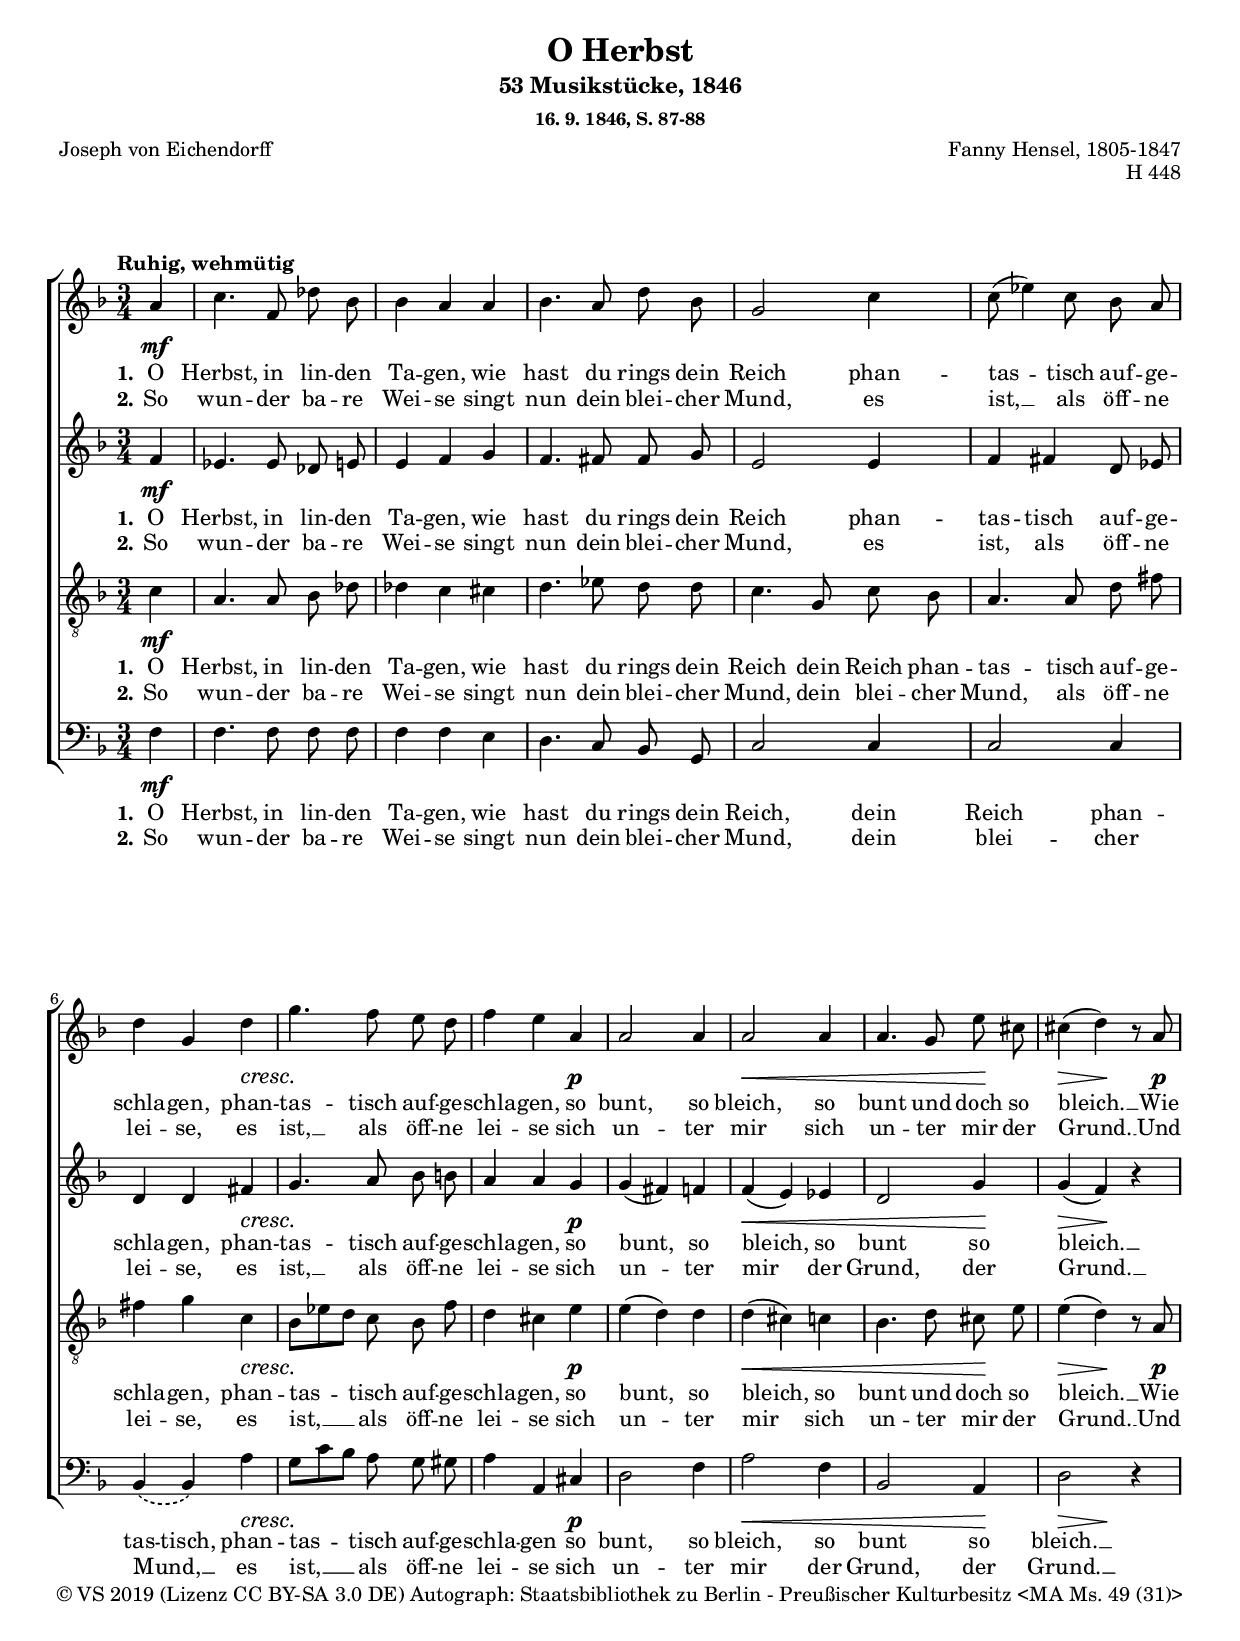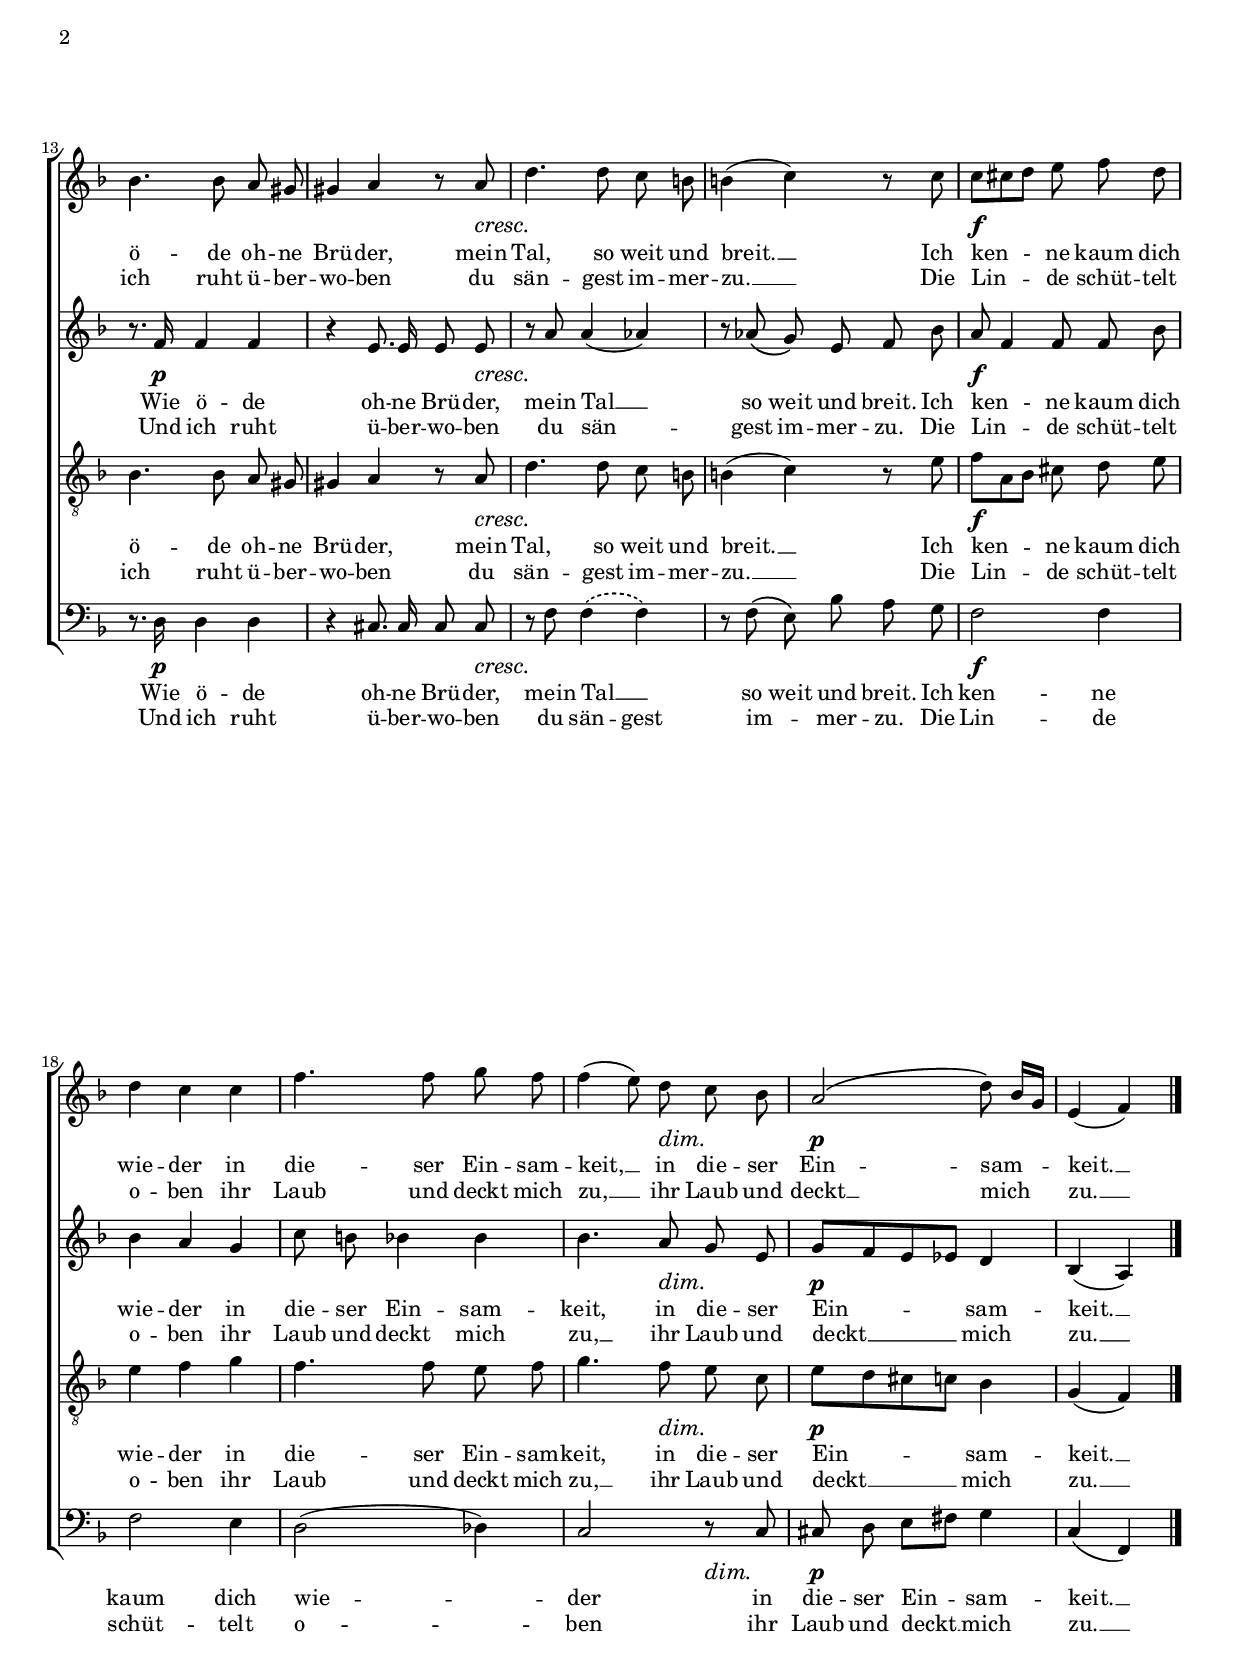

\version "2.18.2"
% automatically converted by musicxml2ly from O_Herbst.musicxml

%% additional definitions required by the score:
\language "deutsch"

#(set-global-staff-size 17.5)

\paper {
	#(set-paper-size "a4")
%	indent = 0
%	ragged-bottom = ##t
	ragged-last-bottom = ##f
%	markup-system-spacing #'basic-distance = #5
%	system-system-spacing #'basic-distance = #5
	top-markup-spacing #'basic-distance = #10
	top-system-spacing #'basic-distance = #10
%	system-system-spacing #'minimum-distance = #5
%	annotate-spacing = ##t	% Darstellung änderbarer Abstände
}

\header {
    encodingsoftware = "MuseScore 3.2.3"
    encodingdate = "2019-09-27"
    composer = "Fanny Hensel, 1805-1847"
    title = "O Herbst"
    subtitle = "53 Musikstücke, 1846"
    subsubtitle = "16. 9. 1846, S. 87-88"
    opus = "H 448"
    poet = "Joseph von Eichendorff"
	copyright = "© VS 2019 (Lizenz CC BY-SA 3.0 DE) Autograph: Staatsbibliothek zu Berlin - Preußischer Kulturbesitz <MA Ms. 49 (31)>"
	% Voreingestellte LilyPond-Tagline entfernen
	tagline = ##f
}

\layout {
    \context { \Score
        skipBars = ##t
    }
}

SopranoVoice =  \relative a' {
    \clef "treble" \key f \major \time 3/4
    \partial 4 \tempo "Ruhig, wehmütig"
	\autoBeamOff
    \override DynamicLineSpanner.staff-padding = #3
    \override DynamicTextSpanner.style = #'none
    a4 \mf | % 1
    c4. f,8 des'8 b8 | % 2
    b4 a4 a4 | % 3
    b4. a8 d8 b8 | % 4
    g2 c4 | % 5
    c8 ( es4 ) c8 b8 a8 | % 6
	\crescTextCresc
    d4 g,4  d'4\< | % 7
    g4. f8 e8 d8  | % 8
    f4 e4 a,4 \! \p | % 9
	\crescHairpin
    a2 a4 | \barNumberCheck #10
    a2 \<  a4 | % 11
    a4. g8 e'8 \! cis8 | % 12
    cis4 \> ( d4 \! ) r8 a8 \p | % 13
    b4. b8 a8 gis8 | % 14
	\crescTextCresc
    gis4 a4 r8 a8 \< | % 15
    d4. d8 c8 h8 | % 16
    h4 ( c4 ) r8 c8 | % 17
    c8 \f [ cis8 d8 ] e8 f8 d8 | % 18
    d4 c4 c4 | % 19
    f4. f8 g8 f8 | \barNumberCheck #20
    \dimTextDim
    f4 ( e8 )  d8 \> c8 b8 | % 21
    a2 \p \( d8 \) b16 [ g16 ] | % 22
    e4 ( f4 ) \bar "|."
}

LyricsSopranoOne = \lyricmode {
	\set stanza = #"1."
	O Herbst, in lin -- den Ta -- gen,
	wie hast du rings dein Reich
	phan -- tas -- tisch auf -- ge -- schla -- gen,
	phan -- tas -- tisch auf -- ge -- schla -- gen,
	so bunt, so bleich, so bunt und doch so bleich. __
	Wie ö -- de oh -- ne Brü -- der,
	mein Tal, so weit und breit. __
	Ich ken --  ne kaum dich wie -- der
	in die -- ser Ein -- sam -- keit, __
	in die -- ser Ein -- sam -- _ keit. __
}

LyricsSopranoTwo = \lyricmode {
	\set stanza = #"2."
	So wun -- der ba -- re Wei -- se
	singt nun dein blei -- cher Mund,
	es ist, __ als öff -- ne lei -- se, es ist, __ als öff -- ne lei -- se
	sich un -- ter mir sich un -- ter mir der Grund. __
	Und ich ruht ü -- ber -- wo -- ben
	du sän -- gest im -- mer -- zu. __
	Die Lin -- de schüt -- telt o -- ben
	ihr Laub und deckt mich zu, __
	ihr Laub und deckt __ mich _ zu. __
}

AltoVoice =  \relative f' {
    \clef "treble" \key f \major \time 3/4
	\autoBeamOff
    \override DynamicLineSpanner.staff-padding = #3
    \override DynamicTextSpanner.style = #'none
    \partial 4 f4 \mf | % 1
    es4. es8 des8 e8 | % 2
    e4 f4 g4 | % 3
    f4. fis8 fis8 g8 | % 4
    e2 e4 | % 5
    f4 fis4 d8 es8 | % 6
	\crescTextCresc
    d4 d4  fis4 \< | % 7
    g4. a8 b8 h8 | % 8
    a4 a4 g4  \! \p | % 9
    g4 ( fis4 ) f4 | \barNumberCheck #10
    \crescHairpin
    f4 \< ( e4 )  es4 | % 11
    d2 g4 \! | % 12
    g4 \> ( f4 \! ) r4 | % 13
    r8. f16 \p f4 f4 | % 14
	\crescTextCresc
    r4 e8. e16 e8 e8 \< | % 15
    r8 a8 a4 ( as4 ) | % 16
    r8 as8 \( g8 \) e8 f8  b8 | % 17
    a8 \f f4 f8 f8 b8 | % 18
    b4 a4 g4 | % 19
    c8 h8 b4 b4 | \barNumberCheck #20
    \dimTextDim
    b4.  a8 \> g8 e8 | % 21
    g8 \p [ f8 e8 es8 ] d4 | % 22
    b4 ( a4 ) \bar "|."
}

LyricsAltoOne = \lyricmode {
	\set stanza = #"1."
	O Herbst, in lin -- den Ta -- gen,
	wie hast du rings dein Reich
	phan -- tas -- tisch auf -- ge -- schla -- gen,
	phan -- tas -- tisch auf -- ge -- schla -- gen,
	so bunt, so bleich, so bunt so bleich. __
	Wie ö -- de oh -- ne Brü -- der,
	mein Tal __ so weit und breit.
	Ich ken -- _  ne kaum dich wie -- der
	in die -- ser Ein -- sam -- keit,
	in die -- ser Ein -- sam -- keit. __
}

LyricsAltoTwo = \lyricmode {
	\set stanza = #"2."
	So wun -- der ba -- re Wei -- se
	singt nun dein blei -- cher Mund,
	es ist, als öff -- ne lei -- se, es ist, __ als öff -- ne lei -- se
	sich un -- ter mir der Grund, der Grund. __
	Und ich ruht ü -- ber -- wo -- ben
	du sän -- gest im -- mer -- zu.
	Die Lin -- _ de schüt -- telt o -- ben
	ihr Laub und deckt mich zu, __
	ihr Laub und deckt __ mich zu. __
}

TenorVoice =  \relative c' {
    \clef "treble_8" \key f \major \time 3/4
	\autoBeamOff
    \override DynamicLineSpanner.staff-padding = #3
    \override DynamicTextSpanner.style = #'none
    \partial 4 c4 \mf | % 1
    a4. a8 b8 des8 | % 2
    des4 c4 cis4 | % 3
    d4. es8 d8 d8 | % 4
    c4. g8 c8 b8 | % 5
    a4. a8 d8 fis8 | % 6
	\crescTextCresc
    fis4 g4  c,4 \< | % 7
    b8 [ es8 d8 ] c8 b8 f'8 | % 8
    d4 cis4 e4 \! \p | % 9
    e4 ( d4 ) d4 | \barNumberCheck #10
    \crescHairpin
    d4 \< ( cis4 )  c4 | % 11
    b4. d8 cis8 \! e8 | % 12
    e4 \> ( d4 \! ) r8 a8 \p | % 13
    b4. b8 a8 gis8 | % 14
	\crescTextCresc
    gis4 a4 r8 a8 \< | % 15
    d4. d8 c8 h8 | % 16
    h4 ( c4 ) r8 e8 | % 17
    f8 \f [ a,8 b8 ] cis8 d8 e8 | % 18
    e4 f4 g4 | % 19
    f4. f8 e8 f8 | \barNumberCheck #20
    \dimTextDim
    g4.  f8 \> e8 c8 | % 21
    e8 \p [ d8 cis8 c8 ] b4 | % 22
    g4 ( f4 ) \bar "|."
}

LyricsTenorOne = \lyricmode {
	\set stanza = #"1."
	O Herbst, in lin -- den Ta -- gen,
	wie hast du rings dein Reich dein Reich
	phan -- tas -- tisch auf -- ge -- schla -- gen,
	phan -- tas -- tisch auf -- ge -- schla -- gen,
	so bunt, so bleich, so bunt und doch so bleich. __
	Wie ö -- de oh -- ne Brü -- der,
	mein Tal, so weit und breit. __
	Ich ken --  ne kaum dich wie -- der
	in die -- ser Ein -- sam -- keit,
	in die -- ser Ein -- sam -- keit. __
}

LyricsTenorTwo = \lyricmode {
	\set stanza = #"2."
	So wun -- der ba -- re Wei -- se
	singt nun dein blei -- cher Mund, dein blei -- cher Mund,
	als öff -- ne lei -- se,
	es ist, __ als öff -- ne lei -- se
	sich un -- ter mir sich un -- ter mir der Grund. __
	Und ich ruht ü -- ber -- wo -- ben
	du sän -- gest im -- mer -- zu. __
	Die Lin -- de schüt -- telt o -- ben
	ihr Laub und deckt mich zu, __
	ihr Laub und deckt __ mich zu. __
}

BassVoice =  \relative f {
    \clef "bass" \key f \major \time 3/4
	\autoBeamOff
    \override DynamicLineSpanner.staff-padding = #3
    \override DynamicTextSpanner.style = #'none
    \partial 4 f4 \mf | % 1
    f4. f8 f8 f8 | % 2
    f4 f4 e4 | % 3
    d4. c8 b8 g8 | % 4
    c2 c4 | % 5
    c2 c4 | % 6
	\phrasingSlurDashed
	\crescTextCresc
    b4 \( b4 \)  a'4 \< | % 7
    g8 [ c8 b8 ] a8 g8 gis8 | % 8
    a4 a,4 cis4 \! \p | % 9
    d2 f4 | \barNumberCheck #10
    \crescHairpin
    a2 \<  f4 | % 11
    b,2 a4 \! | % 12
    << d2 { s4 \> s4 \! } >> r4 | % 13
    r8. d16 \p d4 d4 | % 14
	\crescTextCresc
    r4 cis8. cis16 cis8 cis8 \< | % 15
    r8 f8 f4 \( f4 \)  | % 16
	\phrasingSlurSolid
    r8 f8 \( e8 \) b'8 a8  g8 | % 17
    f2 \f f4 | % 18
    f2 e4 | % 19
    d2 ( des4 ) | \barNumberCheck #20
    \dimTextDim
    c2 r8 \> c8 | % 21
    cis8 \p d8 e8 [ fis8 ] g4 | % 22
    c,4 ( f,4 ) \bar "|."
}

LyricsBassOne = \lyricmode {
	\set stanza = #"1."
	O Herbst, in lin -- den Ta -- gen,
	wie hast du rings dein Reich, dein Reich
	phan -- tas -- tisch, phan -- tas -- tisch auf -- ge -- schla -- gen
	so bunt, so bleich, so bunt so bleich. __
	Wie ö -- de oh -- ne Brü -- der,
	mein Tal __ _ so weit und breit.
	Ich ken --  ne kaum dich wie -- der
	in die -- ser Ein -- sam -- keit. __
}

LyricsBassTwo = \lyricmode {
	\set stanza = #"2."
	So wun -- der ba -- re Wei -- se
	singt nun dein blei -- cher Mund, dein blei -- cher Mund, __ _
	es ist, __ als öff -- ne lei -- se
	sich un -- ter mir der Grund, der Grund. __
	Und ich ruht ü -- ber -- wo -- ben
	du sän -- gest im -- _ mer -- zu.
	Die Lin -- de schüt -- telt o -- ben
	ihr Laub und deckt __ mich zu. __
}

% The score definition
\score {
    <<
        \new ChoirStaff <<
            \new Staff <<
                \context Staff <<
                    \context Voice = "SopranoVoice" { \SopranoVoice }
                    >>
                >>
            \new Lyrics \lyricsto "SopranoVoice" \LyricsSopranoOne
            \new Lyrics \lyricsto "SopranoVoice" \LyricsSopranoTwo
            \new Staff <<
                \context Staff <<
                    \context Voice = "AltoVoice" { \AltoVoice }
                    >>
                >>
            \new Lyrics \lyricsto "AltoVoice" \LyricsAltoOne
            \new Lyrics \lyricsto "AltoVoice" \LyricsAltoTwo
            \new Staff <<
                \context Staff <<
                    \context Voice = "TenorVoice" { \TenorVoice }
                    >>
                >>
            \new Lyrics \lyricsto "TenorVoice" \LyricsTenorOne
            \new Lyrics \lyricsto "TenorVoice" \LyricsTenorTwo
            \new Staff <<
                \context Staff <<
                    \context Voice = "BassVoice" { \BassVoice }
                    >>
                >>
            \new Lyrics \lyricsto "BassVoice" \LyricsBassOne
            \new Lyrics \lyricsto "BassVoice" \LyricsBassTwo
            >>
        >>
    \layout {
		indent = 0\cm
    }
    \midi {}
}
